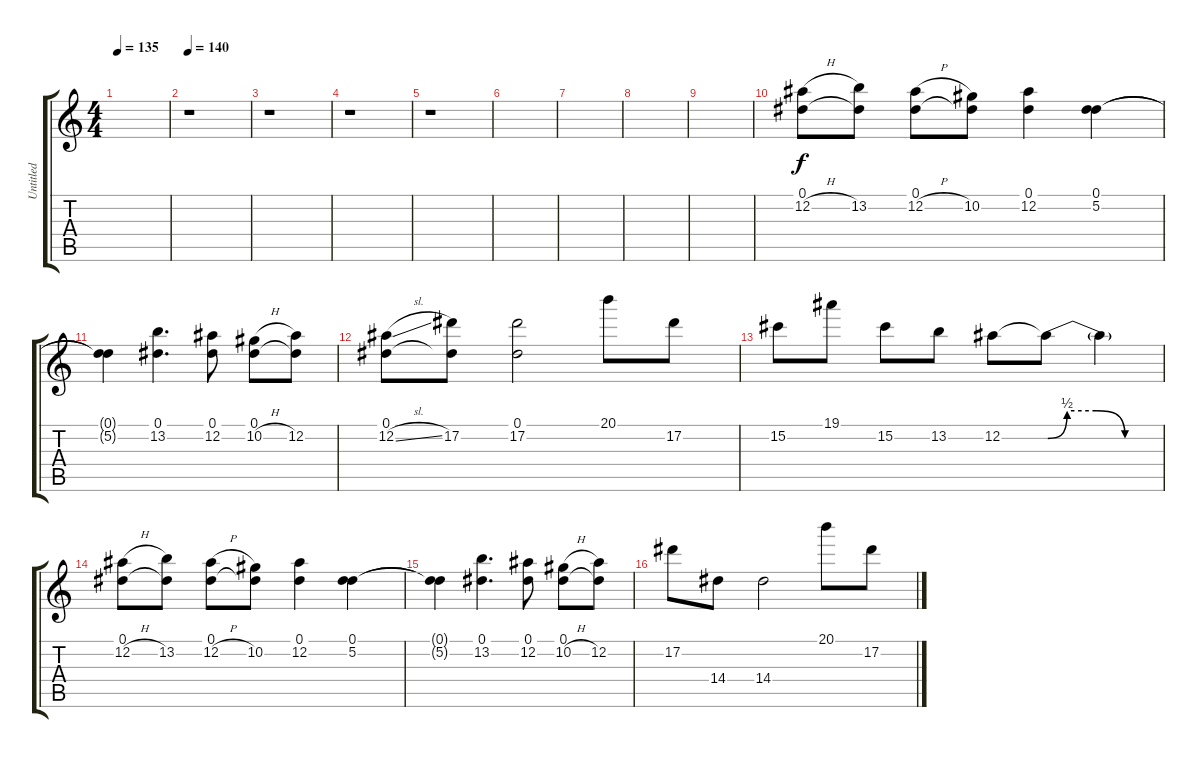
\track ("Untitled" "Untitled") {instrument distortionguitar}
\staff {score tabs}
\tuning (Eb4 Bb3 Gb3 Db3 Ab2 Eb2) {hide}
\ts (4 4)
\tempo 135
\clef g2
\ks c
|
\tempo 140
r.1 |
r.1 |
r.1 |
r.1 |
|
|
|
|
(0.1 12.2{h}).8 (0.1{t} 13.2).8 (0.1 12.2{h}).8 (0.1{t} 10.2).8 (0.1 12.2).4 (0.1 5.2).4 |
(0.1{t} 5.2{t}).4 (0.1 13.2).4{d} (0.1 12.2).8 (0.1 10.2{h}).8 (0.1{t} 12.2).8 |
(0.1 12.2{sl}).8 (0.1{t} 17.2).8 (0.1 17.2).2 20.1.8 17.2.8 |
15.2.8 19.1.8 15.2.8 13.2.8 12.2.8 12.2{be (custom 0 0 10 2 25 2 40 0 60 0) t}.8 12.2{t}.4 |
(0.1 12.2{h}).8 (0.1{t} 13.2).8 (0.1 12.2{h}).8 (0.1{t} 10.2).8 (0.1 12.2).4 (0.1 5.2).4 |
(0.1{t} 5.2{t}).4 (0.1 13.2).4{d} (0.1 12.2).8 (0.1 10.2{h}).8 (0.1{t} 12.2).8 |
17.2.8 14.4.8 14.4.2 20.1.8 17.2.8
